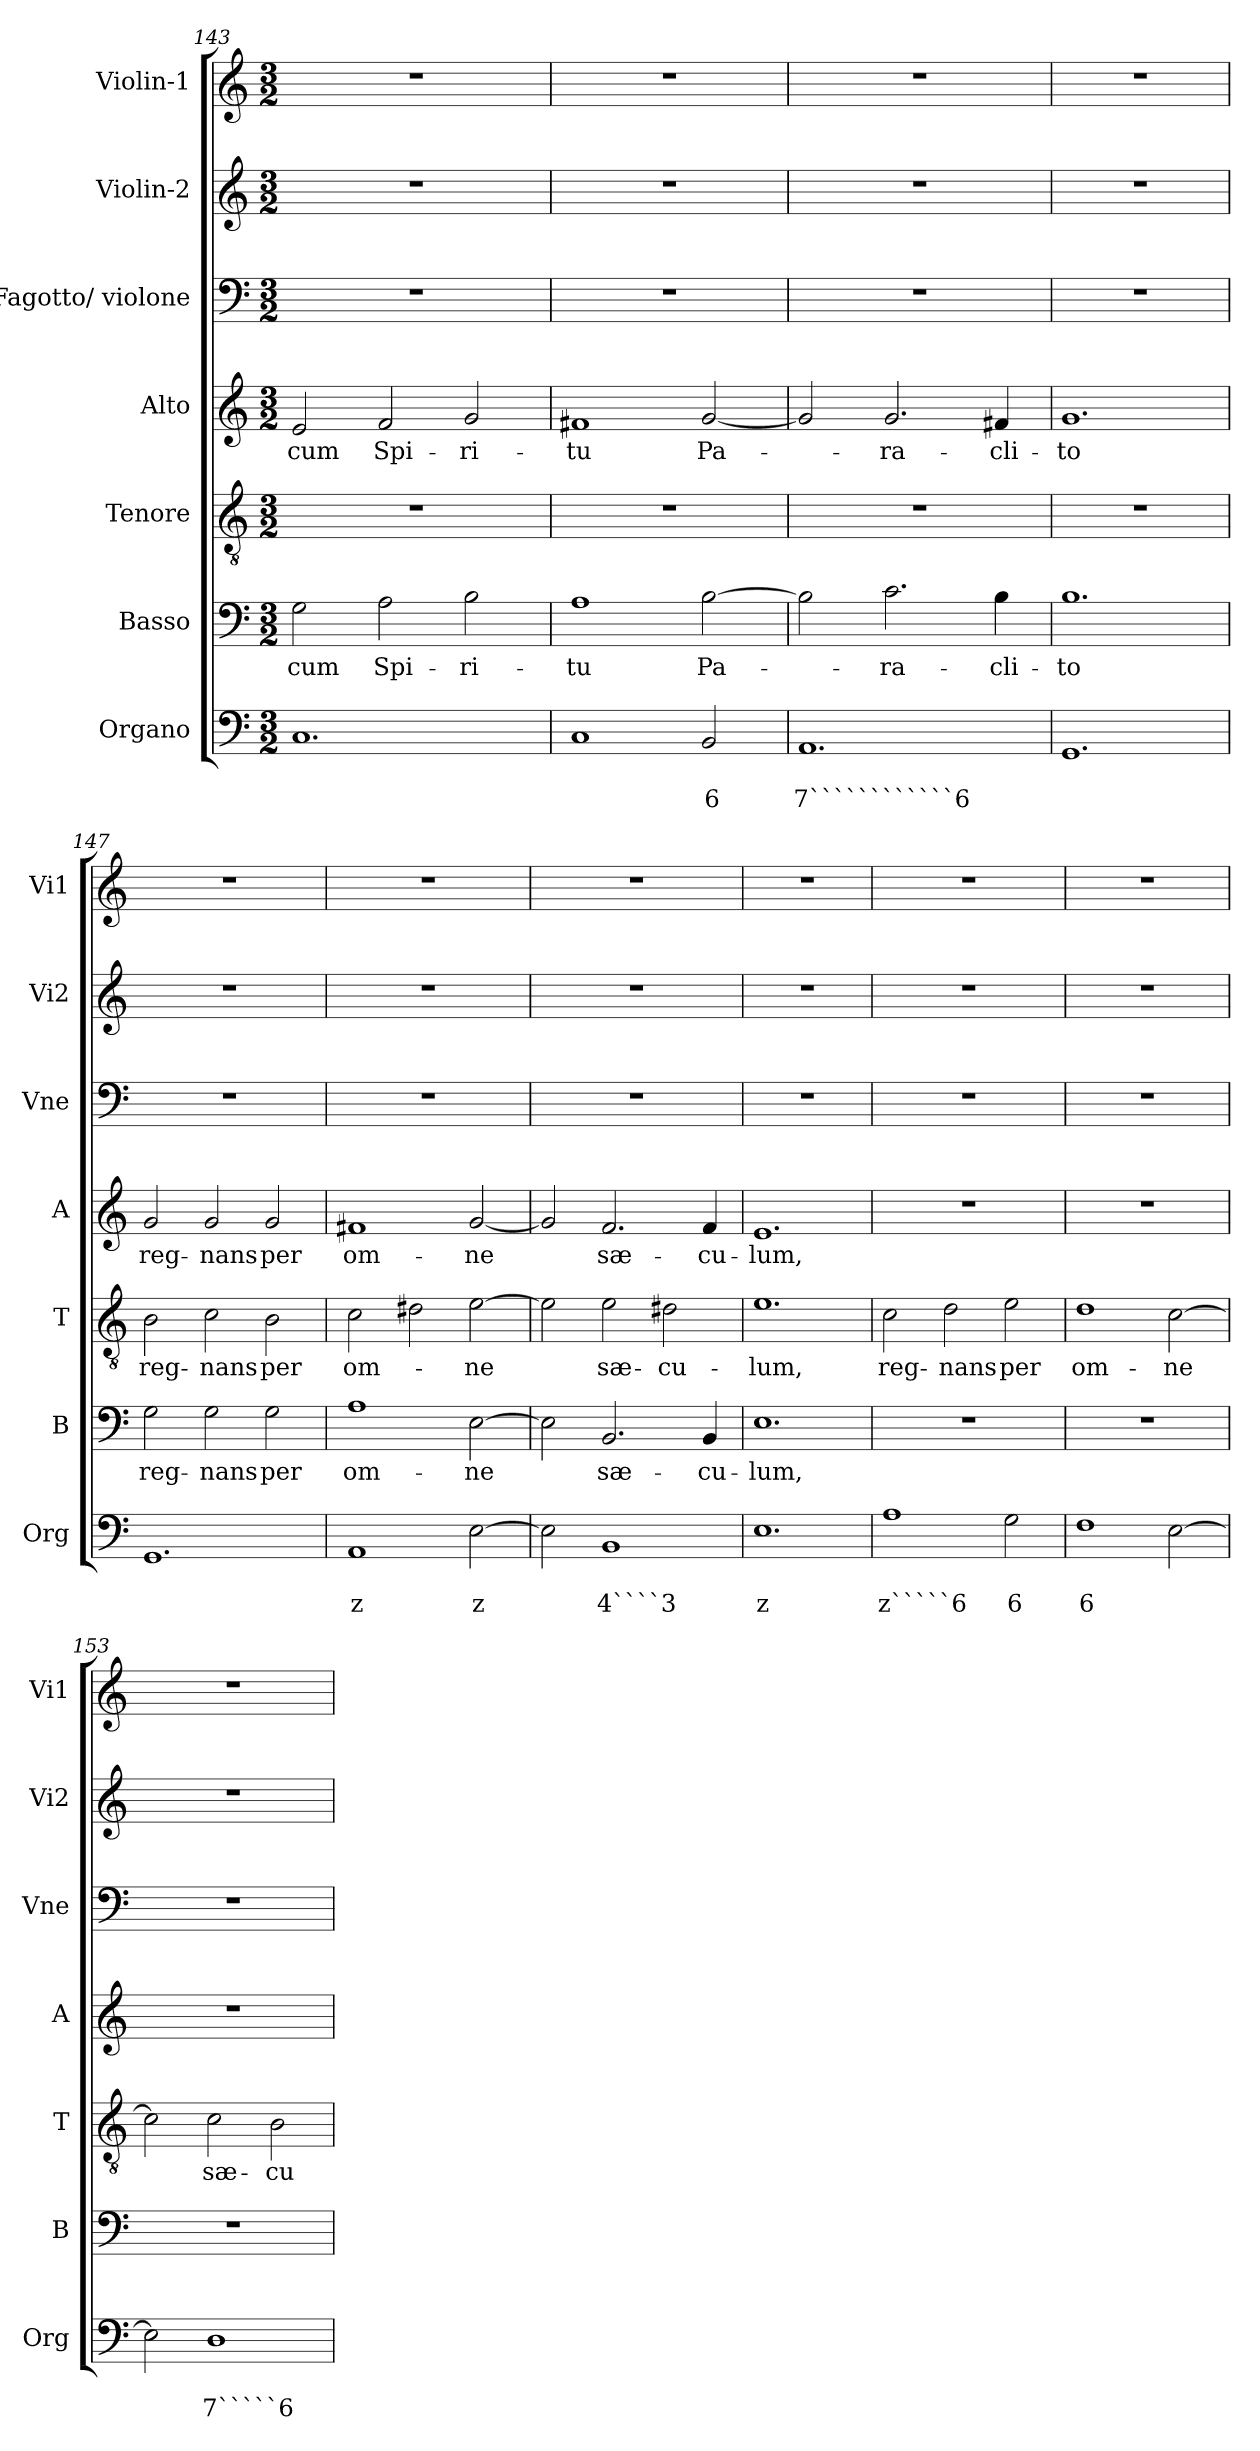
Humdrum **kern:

**kern	**text	**text	**kern	**text	**kern	**text	**kern	**text	**kern	**kern	**kern
*part7	*part7	*part7	*part6	*part6	*part5	*part5	*part4	*part4	*part3	*part2	*part1
*staff7	*staff7	*staff7	*staff6	*staff6	*staff5	*staff5	*staff4	*staff4	*staff3	*staff2	*staff1
*I"Organo	*	*	*I"Basso	*	*I"Tenore	*	*I"Alto	*	*I"Fagotto/ violone	*I"Violin-2	*I"Violin-1
*I'Org	*	*	*I'B	*	*I'T	*	*I'A	*	*I'Vne	*I'Vi2	*I'Vi1
*clefF4	*	*	*clefF4	*	*clefGv2	*	*clefG2	*	*clefF4	*clefG2	*clefG2
*k[]	*	*	*k[]	*	*k[]	*	*k[]	*	*k[]	*k[]	*k[]
*C:	*	*	*C:	*	*C:	*	*C:	*	*C:	*C:	*C:
*M3/2	*	*	*M3/2	*	*M3/2	*	*M3/2	*	*M3/2	*M3/2	*M3/2
=143	=143	=143	=143	=143	=143	=143	=143	=143	=143	=143	=143
!	!	!	!	!LO:LY:b	!	!	!	!LO:LY:b	!	!	!
1.C	.	.	2G\	cum	1.r	.	2e/	cum	1.r	1.r	1.r
!	!	!	!	!LO:LY:b	!	!	!	!LO:LY:b	!	!	!
.	.	.	2A\	Spi-	.	.	2f/	Spi-	.	.	.
!	!	!	!	!LO:LY:b	!	!	!	!LO:LY:b	!	!	!
.	.	.	2B\	-ri-	.	.	2g/	-ri-	.	.	.
!!LO:PB:g=z
=144	=144	=144	=144	=144	=144	=144	=144	=144	=144	=144	=144
!	!	!	!	!LO:LY:b	!	!	!	!LO:LY:b	!	!	!
1C	.	.	1A	-tu	1.r	.	1f#X	-tu	1.r	1.r	1.r
!	!	!LO:LY:b	!	!LO:LY:b	!	!	!	!LO:LY:b	!	!	!
2BB/	.	6	[2B\	Pa-	.	.	[2g/	Pa-	.	.	.
=145	=145	=145	=145	=145	=145	=145	=145	=145	=145	=145	=145
!	!	!LO:LY:b	!	!	!	!	!	!	!	!	!
1.AA	.	7````````````6	2B\]	.	1.r	.	2g/]	.	1.r	1.r	1.r
!	!	!	!	!LO:LY:b	!	!	!	!LO:LY:b	!	!	!
.	.	.	2.c\	-ra-	.	.	2.g/	-ra-	.	.	.
!	!	!	!	!LO:LY:b	!	!	!	!LO:LY:b	!	!	!
.	.	.	4B\	-cli-	.	.	4f#X/	-cli-	.	.	.
=146	=146	=146	=146	=146	=146	=146	=146	=146	=146	=146	=146
!	!	!	!	!LO:LY:b	!	!	!	!LO:LY:b	!	!	!
1.GG	.	.	1.B	-to	1.r	.	1.g	-to	1.r	1.r	1.r
=147	=147	=147	=147	=147	=147	=147	=147	=147	=147	=147	=147
!	!	!	!	!LO:LY:b	!	!LO:LY:b	!	!LO:LY:b	!	!	!
1.GG	.	.	2G\	reg-	2B\	reg-	2g/	reg-	1.r	1.r	1.r
!	!	!	!	!LO:LY:b	!	!LO:LY:b	!	!LO:LY:b	!	!	!
.	.	.	2G\	-nans	2c\	-nans	2g/	-nans	.	.	.
!	!	!	!	!LO:LY:b	!	!LO:LY:b	!	!LO:LY:b	!	!	!
.	.	.	2G\	per	2B\	per	2g/	per	.	.	.
=148	=148	=148	=148	=148	=148	=148	=148	=148	=148	=148	=148
!	!	!LO:LY:b	!	!LO:LY:b	!	!LO:LY:b	!	!LO:LY:b	!	!	!
1AA	.	z	1A	om-	2c\	om-	1f#X	om-	1.r	1.r	1.r
.	.	.	.	.	2d#X\	.	.	.	.	.	.
!	!	!LO:LY:b	!	!LO:LY:b	!	!LO:LY:b	!	!LO:LY:b	!	!	!
[2E\	.	z	[2E\	-ne	[2e\	-ne	[2g/	-ne	.	.	.
=149	=149	=149	=149	=149	=149	=149	=149	=149	=149	=149	=149
2E\]	.	.	2E\]	.	2e\]	.	2g/]	.	1.r	1.r	1.r
!	!	!LO:LY:b	!	!LO:LY:b	!	!LO:LY:b	!	!LO:LY:b	!	!	!
1BB	.	4````3	2.BB/	sæ-	2e\	sæ-	2.f/	sæ-	.	.	.
!	!	!	!	!	!	!LO:LY:b	!	!	!	!	!
.	.	.	.	.	2d#X\	-cu-	.	.	.	.	.
!	!	!	!	!LO:LY:b	!	!	!	!LO:LY:b	!	!	!
.	.	.	4BB/	-cu-	.	.	4f/	-cu-	.	.	.
=150	=150	=150	=150	=150	=150	=150	=150	=150	=150	=150	=150
!	!	!LO:LY:b	!	!LO:LY:b	!	!LO:LY:b	!	!LO:LY:b	!	!	!
1.E	.	z	1.E	-lum,	1.e	-lum,	1.e	-lum,	1.r	1.r	1.r
!!LO:LB:g=z
=151	=151	=151	=151	=151	=151	=151	=151	=151	=151	=151	=151
!	!	!LO:LY:b	!	!	!	!LO:LY:b	!	!	!	!	!
1A	.	z`````6	1.r	.	2c\	reg-	1.r	.	1.r	1.r	1.r
!	!	!	!	!	!	!LO:LY:b	!	!	!	!	!
.	.	.	.	.	2d\	-nans	.	.	.	.	.
!	!	!LO:LY:b	!	!	!	!LO:LY:b	!	!	!	!	!
2G\	.	6	.	.	2e\	per	.	.	.	.	.
=152	=152	=152	=152	=152	=152	=152	=152	=152	=152	=152	=152
!	!	!LO:LY:b	!	!	!	!LO:LY:b	!	!	!	!	!
1F	.	6	1.r	.	1d	om-	1.r	.	1.r	1.r	1.r
!	!	!	!	!	!	!LO:LY:b	!	!	!	!	!
[2E\	.	.	.	.	[2c\	-ne	.	.	.	.	.
=153	=153	=153	=153	=153	=153	=153	=153	=153	=153	=153	=153
2E\]	.	.	1.r	.	2c\]	.	1.r	.	1.r	1.r	1.r
!	!	!LO:LY:b	!	!	!	!LO:LY:b	!	!	!	!	!
1D	.	7`````6	.	.	2c\	sæ-	.	.	.	.	.
!	!	!	!	!	!	!LO:LY:b	!	!	!	!	!
.	.	.	.	.	2B\	-cu-	.	.	.	.	.
=	=	=	=	=	=	=	=	=	=	=	=
*-	*-	*-	*-	*-	*-	*-	*-	*-	*-	*-	*-
